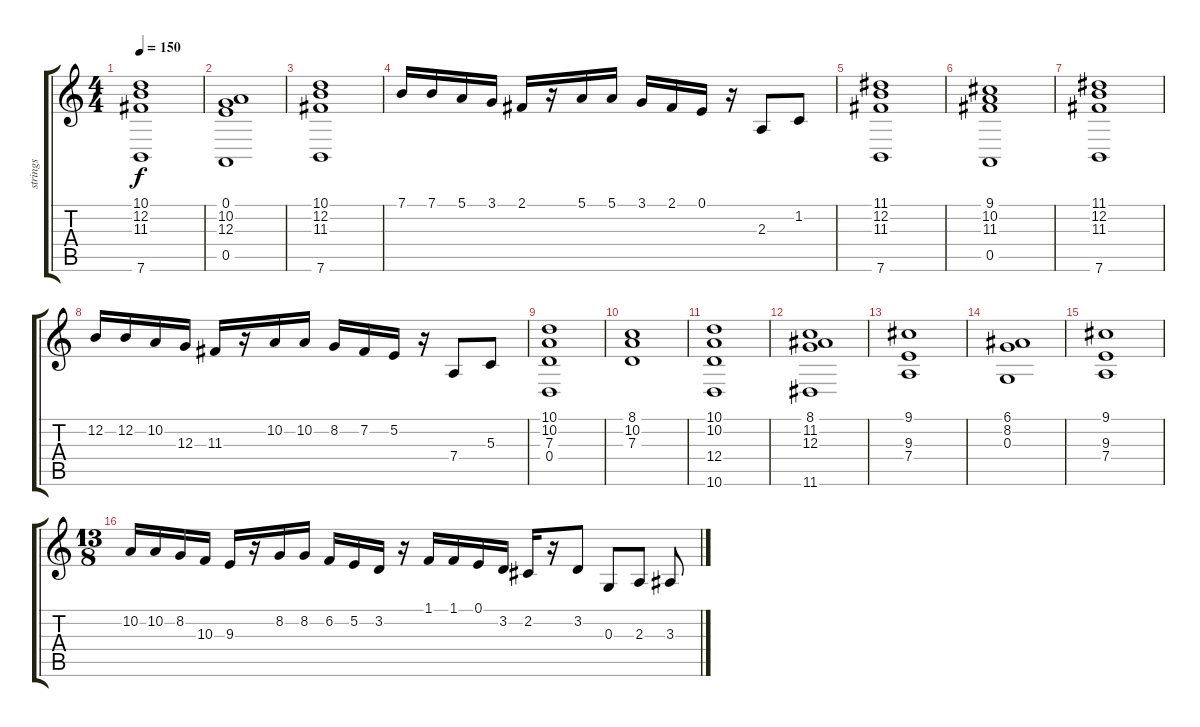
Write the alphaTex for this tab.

\track ("strings" "strings") {instrument tremolostrings}
\staff {score tabs}
\tuning (E4 B3 G3 D3 A2 E2) {hide}
\ts (4 4)
\tempo 150
\clef g2
\ks c
(10.1 12.2 11.3 7.6).1{dy f} |
(0.1 10.2 12.3 0.5).1 |
(10.1 12.2 11.3 7.6).1 |
7.1.16 7.1.16 5.1.16 3.1.16 2.1.16 r.16 5.1.16 5.1.16 3.1.16 2.1.16 0.1.16 r.16 2.3.8 1.2.8 |
(11.1 12.2 11.3 7.6).1 |
(9.1 10.2 11.3 0.5).1 |
(11.1 12.2 11.3 7.6).1 |
12.2.16 12.2.16 10.2.16 12.3.16 11.3.16 r.16 10.2.16 10.2.16 8.2.16 7.2.16 5.2.16 r.16 7.4.8 5.3.8 |
(10.1 10.2 7.3 0.4).1 |
(8.1 10.2 7.3).1 |
(10.1 10.2 12.4 10.6).1 |
(8.1 11.2 12.3 11.6).1 |
(9.1 9.3 7.4).1 |
(6.1 8.2 0.3).1 |
(9.1 9.3 7.4).1 |
\ts (13 8)
10.2.16 10.2.16 8.2.16 10.3.16 9.3.16 r.16 8.2.16 8.2.16 6.2.16 5.2.16 3.2.16 r.16 1.1.16 1.1.16 0.1.16 3.2.16 2.2.16 r.16 3.2.8 0.3.8 2.3.8 3.3.8
